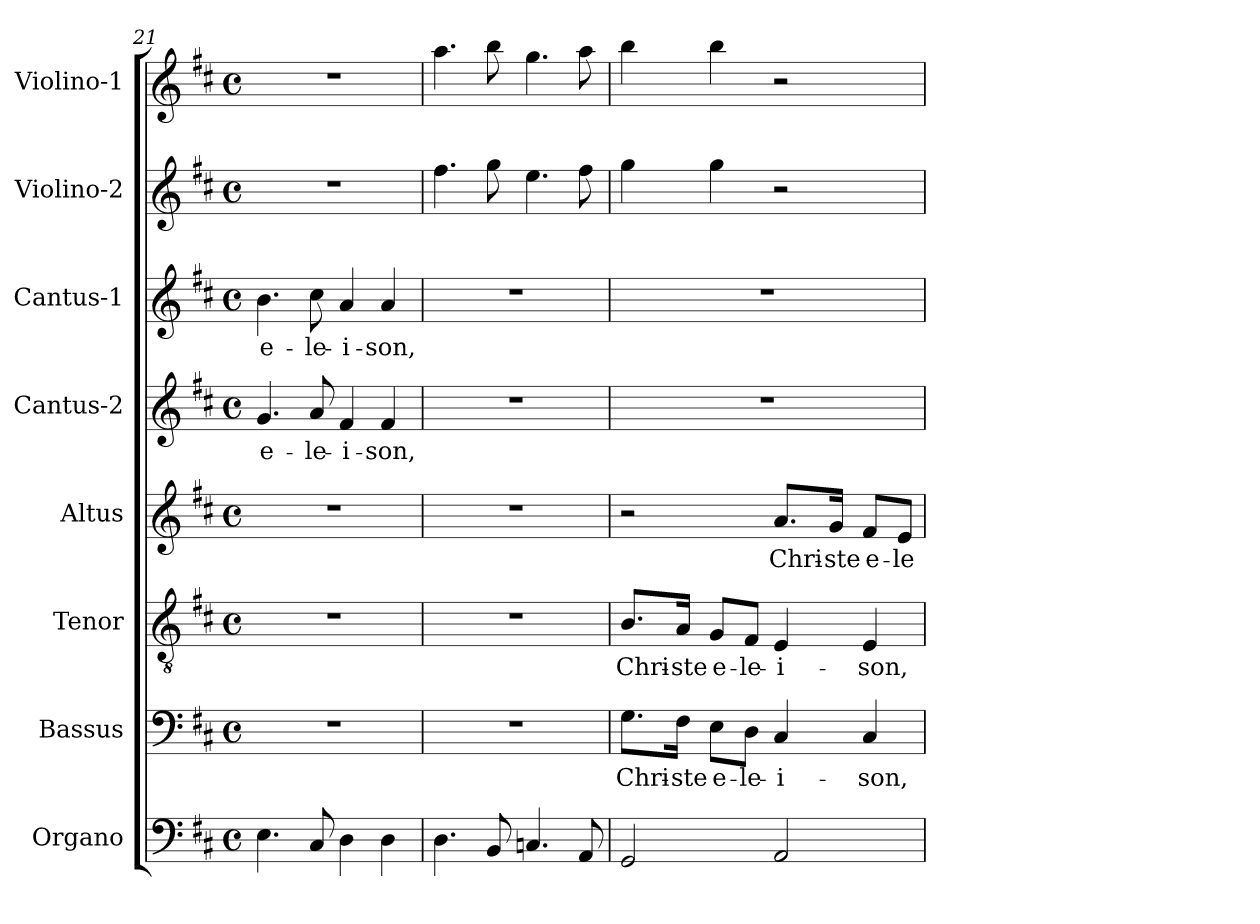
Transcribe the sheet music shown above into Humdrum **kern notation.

**kern	**kern	**text	**kern	**text	**kern	**text	**kern	**text	**kern	**text	**kern	**kern
*part8	*part7	*part7	*part6	*part6	*part5	*part5	*part4	*part4	*part3	*part3	*part2	*part1
*staff8	*staff7	*staff7	*staff6	*staff6	*staff5	*staff5	*staff4	*staff4	*staff3	*staff3	*staff2	*staff1
*I"Organo	*I"Bassus	*	*I"Tenor	*	*I"Altus	*	*I"Cantus-2	*	*I"Cantus-1	*	*I"Violino-2	*I"Violino-1
*I'Og	*I'B	*	*I'T	*	*I'A	*	*I'C2	*	*I'C1	*	*I'V2	*I'V1
*clefF4	*clefF4	*	*clefGv2	*	*clefG2	*	*clefG2	*	*clefG2	*	*clefG2	*clefG2
*k[f#c#]	*k[f#c#]	*	*k[f#c#]	*	*k[f#c#]	*	*k[f#c#]	*	*k[f#c#]	*	*k[f#c#]	*k[f#c#]
*D:	*D:	*	*D:	*	*D:	*	*D:	*	*D:	*	*D:	*D:
*M4/4	*M4/4	*	*M4/4	*	*M4/4	*	*M4/4	*	*M4/4	*	*M4/4	*M4/4
*met(c)	*met(c)	*	*met(c)	*	*met(c)	*	*met(c)	*	*met(c)	*	*met(c)	*met(c)
=21	=21	=21	=21	=21	=21	=21	=21	=21	=21	=21	=21	=21
!	!	!	!	!	!	!	!	!LO:LY:b	!	!	!	!
!	!	!	!	!	!	!	!	!	!	!LO:LY:b	!	!
4.E\	1r	.	1r	.	1r	.	4.g/	e-	4.b\	e-	1r	1r
!	!	!	!	!	!	!	!	!LO:LY:b	!	!	!	!
!	!	!	!	!	!	!	!	!	!	!LO:LY:b	!	!
8C#/	.	.	.	.	.	.	8a/	-le-	8cc#\	-le-	.	.
!	!	!	!	!	!	!	!	!LO:LY:b	!	!	!	!
!	!	!	!	!	!	!	!	!	!	!LO:LY:b	!	!
4D\	.	.	.	.	.	.	4f#/	-i-	4a/	-i-	.	.
!	!	!	!	!	!	!	!	!LO:LY:b	!	!	!	!
!	!	!	!	!	!	!	!	!	!	!LO:LY:b	!	!
4D\	.	.	.	.	.	.	4f#/	-son,	4a/	-son,	.	.
=22	=22	=22	=22	=22	=22	=22	=22	=22	=22	=22	=22	=22
4.D\	1r	.	1r	.	1r	.	1r	.	1r	.	4.ff#\	4.aa\
8BB/	.	.	.	.	.	.	.	.	.	.	8gg\	8bb\
4.Cn/	.	.	.	.	.	.	.	.	.	.	4.ee\	4.gg\
8AA/	.	.	.	.	.	.	.	.	.	.	8ff#\	8aa\
=23	=23	=23	=23	=23	=23	=23	=23	=23	=23	=23	=23	=23
!	!	!LO:LY:b	!	!	!	!	!	!	!	!	!	!
!	!	!	!	!LO:LY:b	!	!	!	!	!	!	!	!
2GG/	8.G\L	Chri-	8.B/L	Chri-	2r	.	1r	.	1r	.	4gg\	4bb\
!	!	!LO:LY:b	!	!	!	!	!	!	!	!	!	!
!	!	!	!	!LO:LY:b	!	!	!	!	!	!	!	!
.	16F#\Jk	-ste	16A/Jk	-ste	.	.	.	.	.	.	.	.
!	!	!LO:LY:b	!	!	!	!	!	!	!	!	!	!
!	!	!	!	!LO:LY:b	!	!	!	!	!	!	!	!
.	8E\L	e-	8G/L	e-	.	.	.	.	.	.	4gg\	4bb\
!	!	!LO:LY:b	!	!	!	!	!	!	!	!	!	!
!	!	!	!	!LO:LY:b	!	!	!	!	!	!	!	!
.	8D\J	-le-	8F#/J	-le-	.	.	.	.	.	.	.	.
!	!	!LO:LY:b	!	!	!	!	!	!	!	!	!	!
!	!	!	!	!LO:LY:b	!	!	!	!	!	!	!	!
!	!	!	!	!	!	!LO:LY:b	!	!	!	!	!	!
2AA/	4C#/	-i-	4E/	-i-	8.a/L	Chri-	.	.	.	.	2r	2r
!	!	!	!	!	!	!LO:LY:b	!	!	!	!	!	!
.	.	.	.	.	16g/Jk	-ste	.	.	.	.	.	.
!	!	!LO:LY:b	!	!	!	!	!	!	!	!	!	!
!	!	!	!	!LO:LY:b	!	!	!	!	!	!	!	!
!	!	!	!	!	!	!LO:LY:b	!	!	!	!	!	!
.	4C#/	-son,	4E/	-son,	8f#/L	e-	.	.	.	.	.	.
!	!	!	!	!	!	!LO:LY:b	!	!	!	!	!	!
.	.	.	.	.	8e/J	-le-	.	.	.	.	.	.
=	=	=	=	=	=	=	=	=	=	=	=	=
*-	*-	*-	*-	*-	*-	*-	*-	*-	*-	*-	*-	*-
